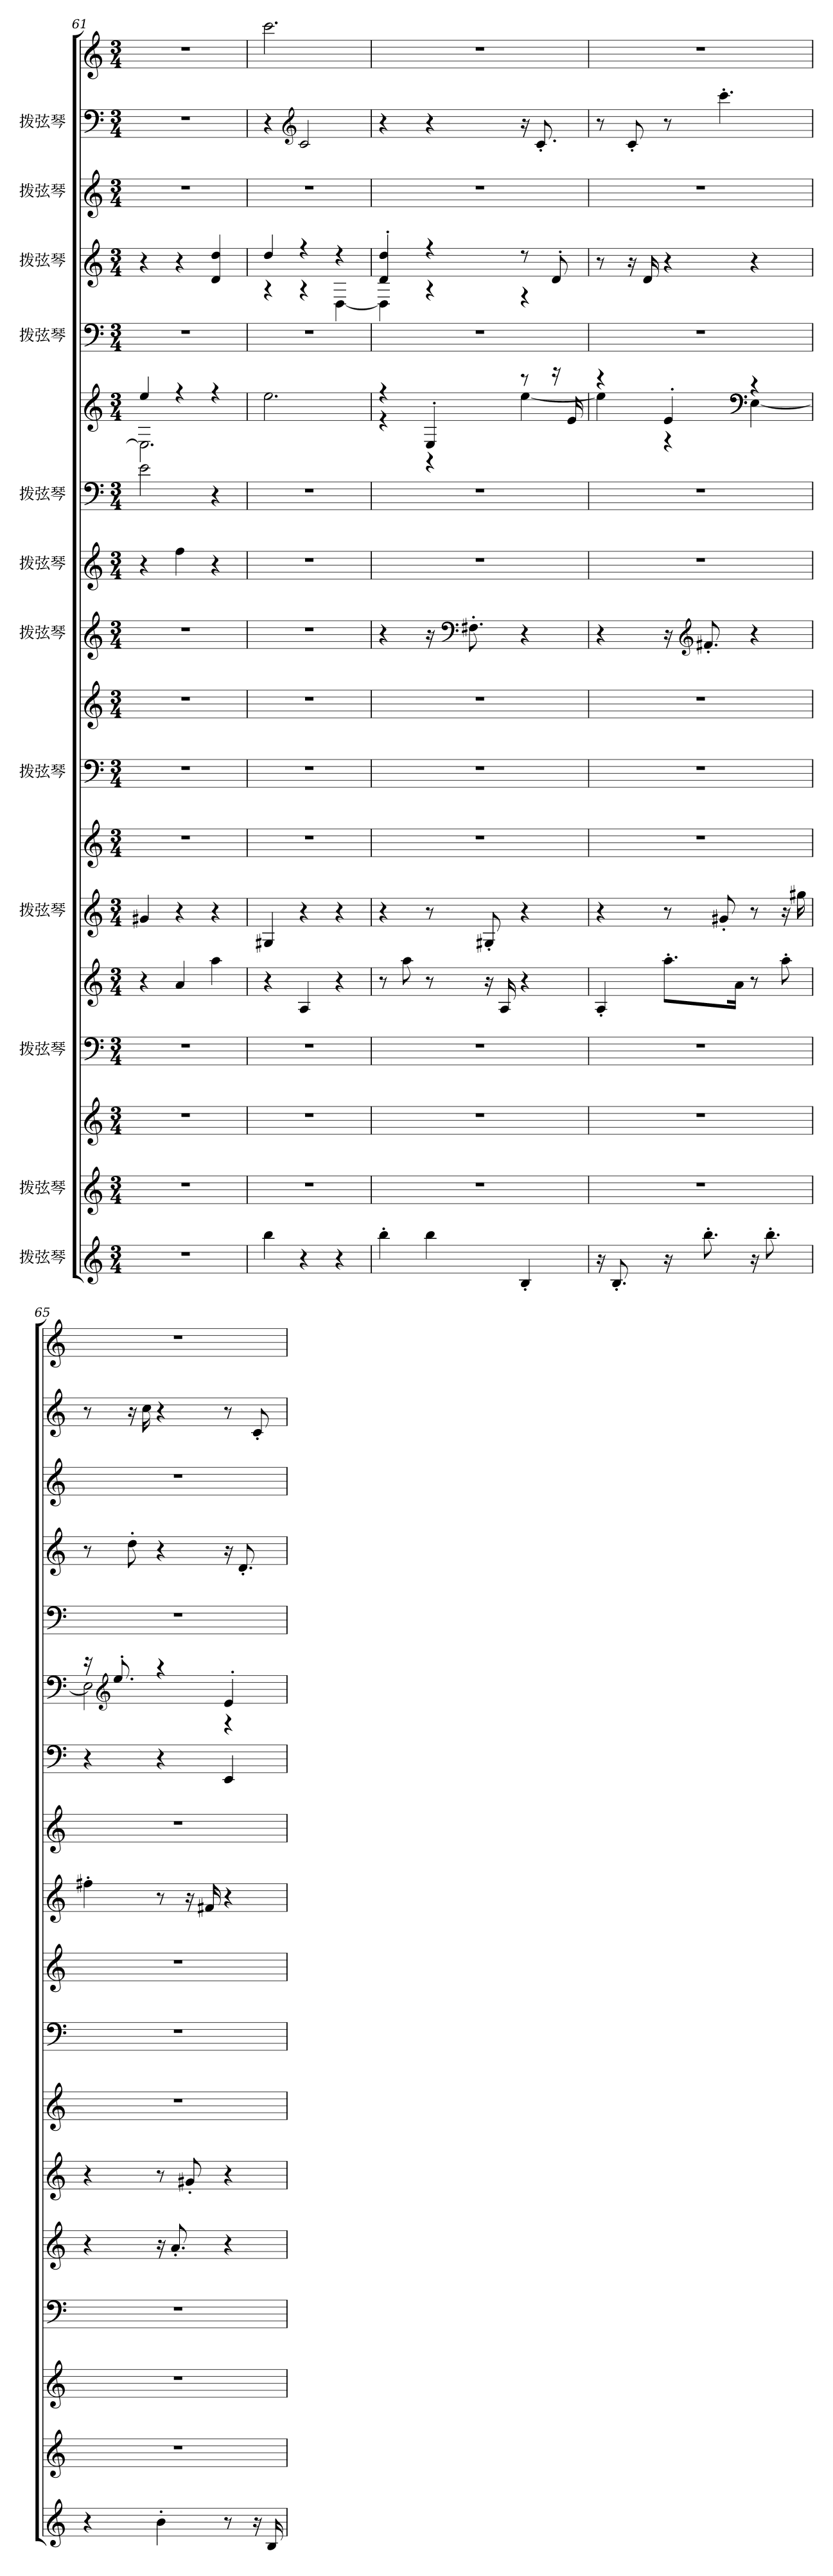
**kern	**kern	**kern	**kern	**kern	**kern	**kern	**kern	**kern	**kern	**kern	**kern	**kern	**kern	**kern	**kern	**kern	**kern
*part12	*part11	*part11	*part10	*part10	*part9	*part9	*part8	*part8	*part7	*part6	*part5	*part5	*part4	*part3	*part2	*part1	*part1
*staff18	*staff17	*staff16	*staff15	*staff14	*staff13	*staff12	*staff11	*staff10	*staff9	*staff8	*staff7	*staff6	*staff5	*staff4	*staff3	*staff2	*staff1
*I"拨弦琴	*I"拨弦琴	*	*I"拨弦琴	*	*I"拨弦琴	*	*I"拨弦琴	*	*I"拨弦琴	*I"拨弦琴	*I"拨弦琴	*	*I"拨弦琴	*I"拨弦琴	*I"拨弦琴	*I"拨弦琴	*
*clefG2	*clefG2	*clefG2	*clefF4	*clefG2	*clefG2	*clefG2	*clefF4	*clefG2	*clefG2	*clefG2	*clefF4	*clefG2	*clefF4	*clefG2	*clefG2	*clefF4	*clefG2
*k[]	*k[]	*k[]	*k[]	*k[]	*k[]	*k[]	*k[]	*k[]	*k[]	*k[]	*k[]	*k[]	*k[]	*k[]	*k[]	*k[]	*k[]
*M3/4	*M3/4	*M3/4	*M3/4	*M3/4	*M3/4	*M3/4	*M3/4	*M3/4	*M3/4	*M3/4	*M3/4	*M3/4	*M3/4	*M3/4	*M3/4	*M3/4	*M3/4
=61	=61	=61	=61	=61	=61	=61	=61	=61	=61	=61	=61	=61	=61	=61	=61	=61	=61
*	*	*	*	*	*	*	*	*	*	*	*	*^	*	*	*	*	*
2.r	2.r	2.r	2.r	4r	4g#X/	2.r	2.r	2.r	2.r	4r	2e\	4ee/	2.E\]	2.r	4r	2.r	2.r	2.r
.	.	.	.	4a/	4r	.	.	.	.	4ff\	.	4r	.	.	4r	.	.	.
.	.	.	.	4aa\	4r	.	.	.	.	4r	4r	4r	.	.	4d/ 4dd/	.	.	.
*	*	*	*	*	*	*	*	*	*	*	*	*v	*v	*	*	*	*	*
=62	=62	=62	=62	=62	=62	=62	=62	=62	=62	=62	=62	=62	=62	=62	=62	=62	=62
*	*	*	*	*	*	*	*	*	*	*	*	*	*	*^	*	*	*
4bb\	2.r	2.r	2.r	4r	4G#X/	2.r	2.r	2.r	2.r	2.r	2.r	2.ee\	2.r	4dd/	4r	2.r	4r	2.ccc\
*	*	*	*	*	*	*	*	*	*	*	*	*	*	*	*	*	*clefG2	*
4r	.	.	.	4A/	4r	.	.	.	.	.	.	.	.	4r	4r	.	2c/	.
4r	.	.	.	4r	4r	.	.	.	.	.	.	.	.	4r	[4D\	.	.	.
=63	=63	=63	=63	=63	=63	=63	=63	=63	=63	=63	=63	=63	=63	=63	=63	=63	=63	=63
*	*	*	*	*	*	*	*	*	*	*	*	*^	*	*	*	*	*	*
4bb'\	2.r	2.r	2.r	8r	4r	2.r	2.r	2.r	4r	2.r	2.r	4r	4r	2.r	4d/' 4dd/'	4D\]	2.r	4r	2.r
.	.	.	.	8aa\	.	.	.	.	.	.	.	.	.	.	.	.	.	.	.
4bb\	.	.	.	8r	8r	.	.	.	16r	.	.	4E'/	4r	.	4r	4r	.	4r	.
*	*	*	*	*	*	*	*	*	*clefF4	*	*	*	*	*	*	*	*	*	*
.	.	.	.	.	.	.	.	.	8.F#X'\	.	.	.	.	.	.	.	.	.	.
.	.	.	.	16r	8G#X'/	.	.	.	.	.	.	.	.	.	.	.	.	.	.
.	.	.	.	16A/	.	.	.	.	.	.	.	.	.	.	.	.	.	.	.
4B'/	.	.	.	4r	4r	.	.	.	4r	.	.	8r	[4ee\	.	8r	4r	.	16r	.
.	.	.	.	.	.	.	.	.	.	.	.	.	.	.	.	.	.	8.c'/	.
.	.	.	.	.	.	.	.	.	.	.	.	16r	.	.	8d'/	.	.	.	.
.	.	.	.	.	.	.	.	.	.	.	.	16e/	.	.	.	.	.	.	.
*	*	*	*	*	*	*	*	*	*	*	*	*	*	*	*v	*v	*	*	*
!!LO:PB:g=z
=64	=64	=64	=64	=64	=64	=64	=64	=64	=64	=64	=64	=64	=64	=64	=64	=64	=64	=64
16r	2.r	2.r	2.r	4A'/	4r	2.r	2.r	2.r	4r	2.r	2.r	4r	4ee\]	2.r	8r	2.r	8r	2.r
8.B'/	.	.	.	.	.	.	.	.	.	.	.	.	.	.	.	.	.	.
.	.	.	.	.	.	.	.	.	.	.	.	.	.	.	16r	.	8c'/	.
.	.	.	.	.	.	.	.	.	.	.	.	.	.	.	16d/	.	.	.
16r	.	.	.	8.aa'\L	8r	.	.	.	16r	.	.	4e'/	4r	.	4r	.	8r	.
*	*	*	*	*	*	*	*	*	*clefG2	*	*	*	*	*	*	*	*	*
8.bb'\	.	.	.	.	.	.	.	.	8.f#X'/	.	.	.	.	.	.	.	.	.
.	.	.	.	.	8g#X'/	.	.	.	.	.	.	.	.	.	.	.	4.ccc'\	.
.	.	.	.	16a\Jk	.	.	.	.	.	.	.	.	.	.	.	.	.	.
*	*	*	*	*	*	*	*	*	*	*	*	*clefF4	*	*	*	*	*	*
16r	.	.	.	8r	8r	.	.	.	4r	.	.	4r	[4E\	.	4r	.	.	.
8.bb'\	.	.	.	.	.	.	.	.	.	.	.	.	.	.	.	.	.	.
.	.	.	.	8aa'\	16r	.	.	.	.	.	.	.	.	.	.	.	.	.
.	.	.	.	.	16gg#X\	.	.	.	.	.	.	.	.	.	.	.	.	.
=65	=65	=65	=65	=65	=65	=65	=65	=65	=65	=65	=65	=65	=65	=65	=65	=65	=65	=65
4r	2.r	2.r	2.r	4r	4r	2.r	2.r	2.r	4ff#X'\	2.r	4r	16r	2E\]	2.r	8r	2.r	8r	2.r
*	*	*	*	*	*	*	*	*	*	*	*	*clefG2	*	*	*	*	*	*
.	.	.	.	.	.	.	.	.	.	.	.	8.ee'/	.	.	.	.	.	.
.	.	.	.	.	.	.	.	.	.	.	.	.	.	.	8dd'\	.	16r	.
.	.	.	.	.	.	.	.	.	.	.	.	.	.	.	.	.	16cc\	.
4b'\	.	.	.	16r	8r	.	.	.	8r	.	4r	4r	.	.	4r	.	4r	.
.	.	.	.	8.a'/	.	.	.	.	.	.	.	.	.	.	.	.	.	.
.	.	.	.	.	8g#X'/	.	.	.	16r	.	.	.	.	.	.	.	.	.
.	.	.	.	.	.	.	.	.	16f#X/	.	.	.	.	.	.	.	.	.
8r	.	.	.	4r	4r	.	.	.	4r	.	4EE/	4e'/	4r	.	16r	.	8r	.
.	.	.	.	.	.	.	.	.	.	.	.	.	.	.	8.d'/	.	.	.
16r	.	.	.	.	.	.	.	.	.	.	.	.	.	.	.	.	8c'/	.
16B/	.	.	.	.	.	.	.	.	.	.	.	.	.	.	.	.	.	.
*	*	*	*	*	*	*	*	*	*	*	*	*v	*v	*	*	*	*	*
=	=	=	=	=	=	=	=	=	=	=	=	=	=	=	=	=	=
*-	*-	*-	*-	*-	*-	*-	*-	*-	*-	*-	*-	*-	*-	*-	*-	*-	*-
